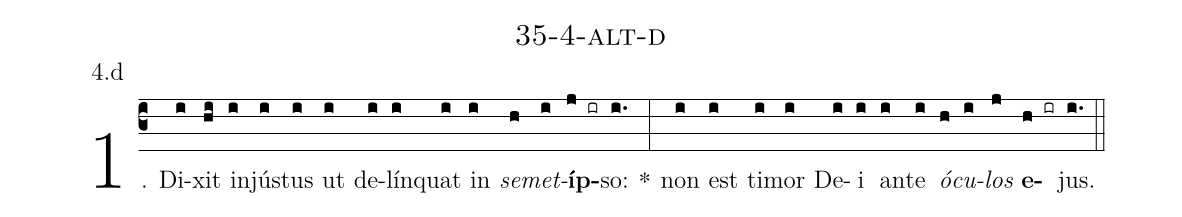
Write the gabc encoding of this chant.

name: 35-4-alt-d;
annotation: 4.d;
%%
(c3)1. Di(i)xit(hi) in(i)jús(i)tus(i) ut(i) de(i)lín(i)quat(i) in(i) <i>se</i>(h)<i>met</i>(i)<b>íp</b>(j ir)so:(i.) *(:) non(i) est(i) ti(i)mor(i) De(i)i(i) an(i)te(i) <i>ó</i>(h)<i>cu</i>(i)<i>los</i>(j) <b>e</b>(h ir)jus.(i.) (::)
